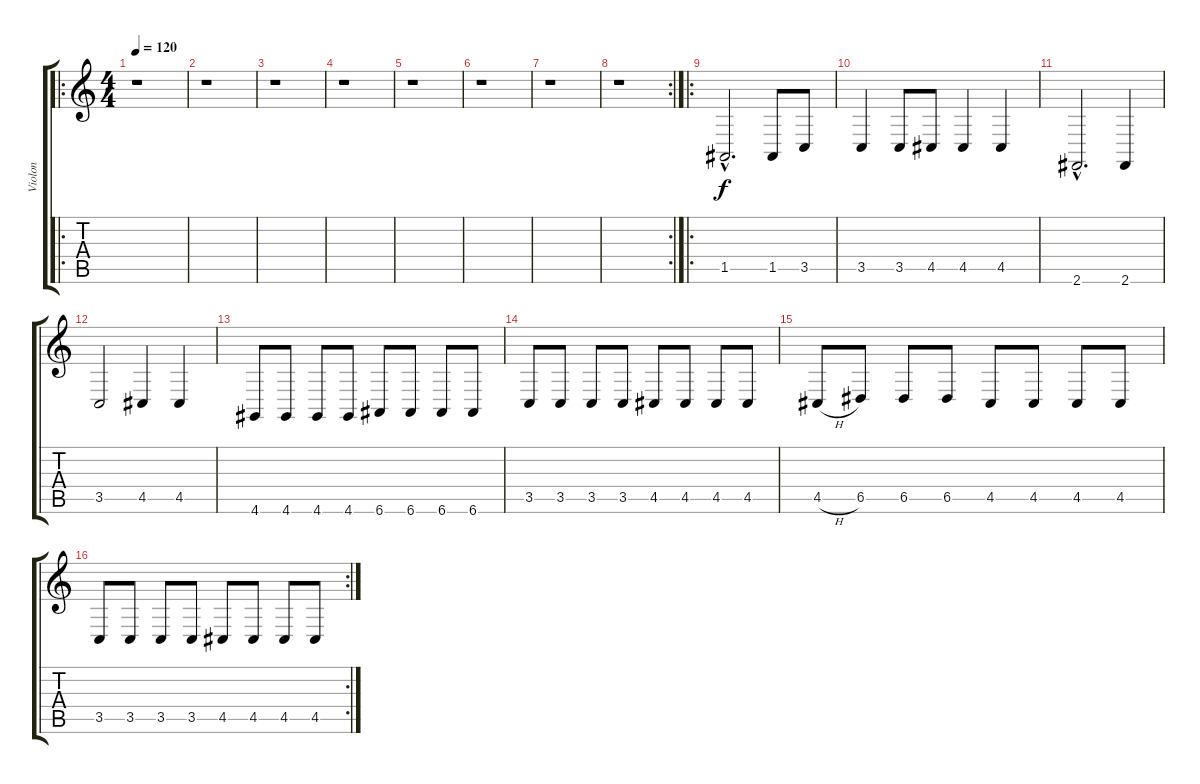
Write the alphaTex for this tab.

\track ("Violon" "Violon") {instrument violin}
\staff {score tabs}
\tuning (E4 B3 G3 D3 A2 E2) {hide}
\ro
\ts (4 4)
\tempo 120
\clef g2
\ks c
r.1{dy f instrument violin} |
r.1 |
r.1 |
r.1 |
r.1 |
r.1 |
r.1 |
\rc 2
r.1 |
\ro
1.5{hac}.2{d} 1.5.8 3.5.8 |
3.5.4 3.5.8 4.5.8 4.5.4 4.5.4 |
2.6{hac}.2{d} 2.6.4 |
3.5.2 4.5.4 4.5.4 |
4.6.8 4.6.8 4.6.8 4.6.8 6.6.8 6.6.8 6.6.8 6.6.8 |
3.5.8 3.5.8 3.5.8 3.5.8 4.5.8 4.5.8 4.5.8 4.5.8 |
4.5{h}.8 6.5.8 6.5.8 6.5.8 4.5.8 4.5.8 4.5.8 4.5.8 |
\rc 2
3.5.8 3.5.8 3.5.8 3.5.8 4.5.8 4.5.8 4.5.8 4.5.8
